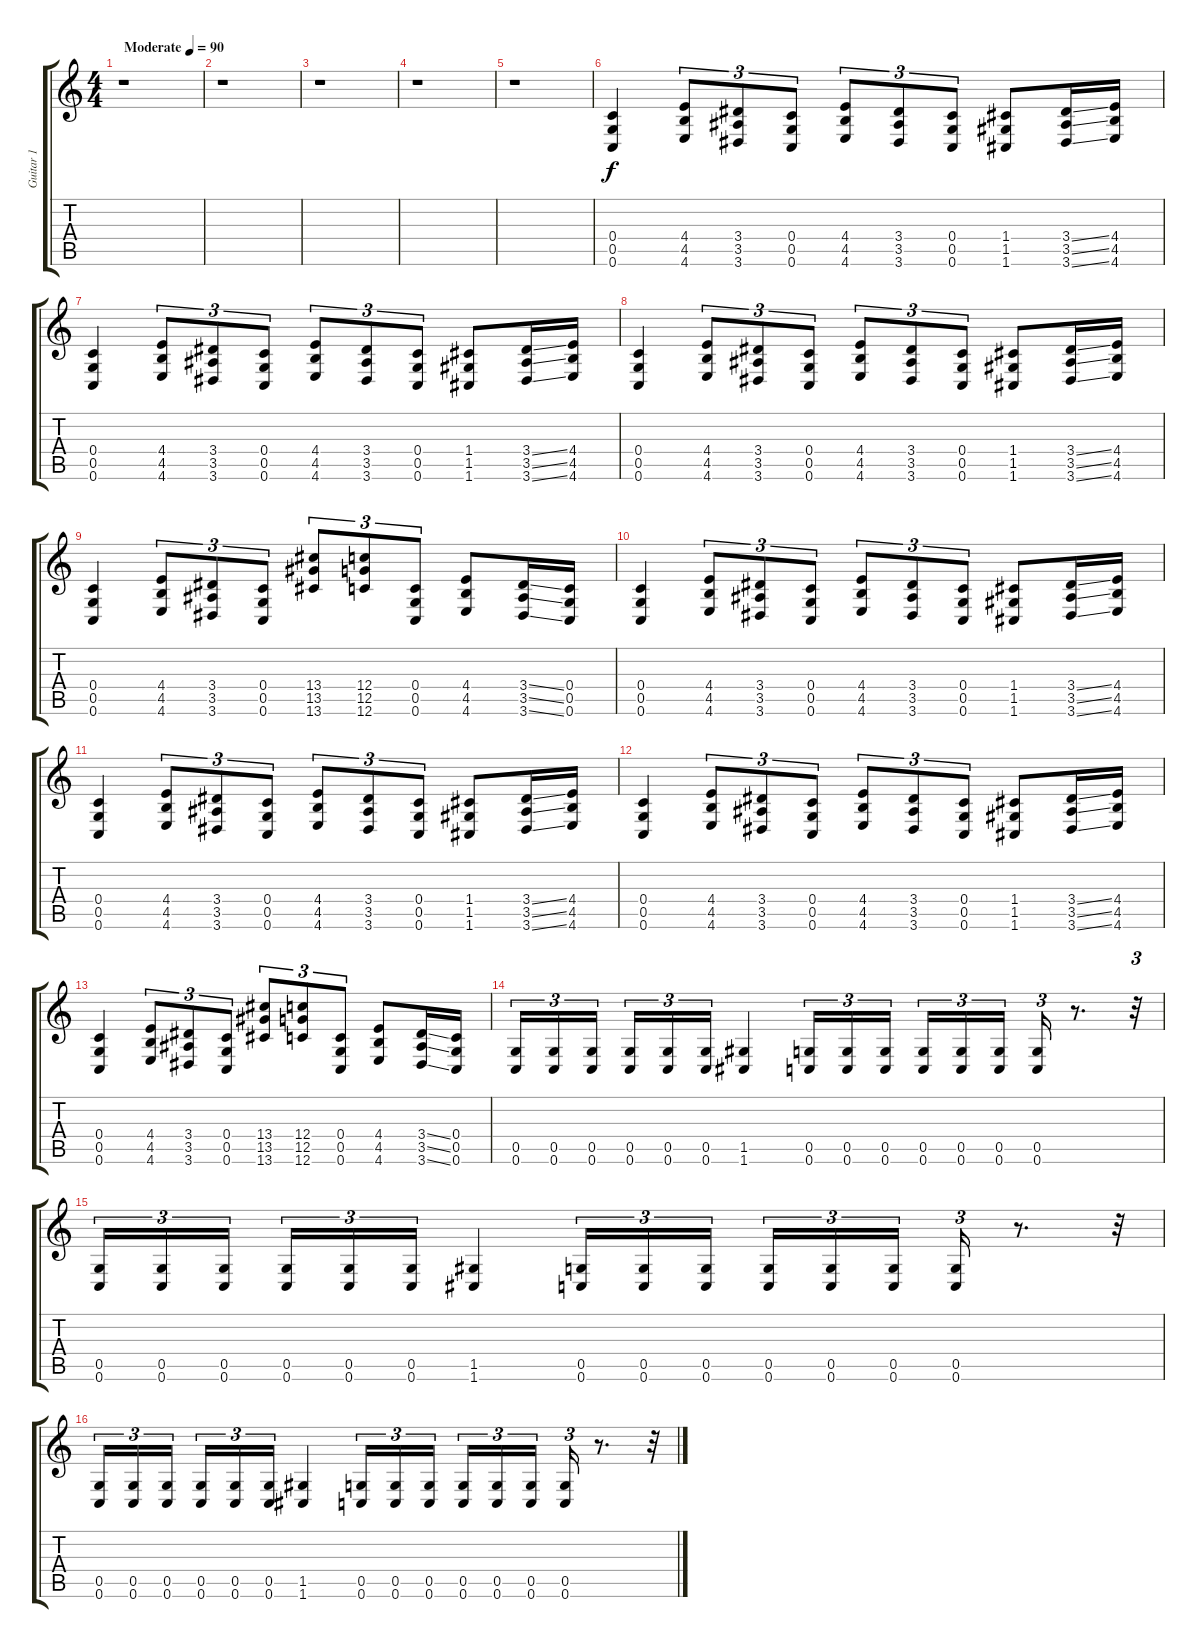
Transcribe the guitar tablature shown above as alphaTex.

\track ("Guitar 1" "Guitar 1") {instrument overdrivenguitar}
\staff {score tabs}
\tuning (D4 A3 F3 C3 G2 C2) {hide}
\ts (4 4)
\tempo (90 "Moderate")
\clef g2
\ks c
r.1{dy f instrument overdrivenguitar} |
r.1 |
r.1 |
r.1 |
r.1 |
(0.4 0.5 0.6).4 (4.4 4.5 4.6).8{tu (3 2)} (3.4 3.5 3.6).8{tu (3 2)} (0.4 0.5 0.6).8{tu (3 2)} (4.4 4.5 4.6).8{tu (3 2)} (3.4 3.5 3.6).8{tu (3 2)} (0.4 0.5 0.6).8{tu (3 2)} (1.4 1.5 1.6).8 (3.4{ss} 3.5{ss} 3.6{ss}).16 (4.4 4.5 4.6).16 |
(0.4 0.5 0.6).4 (4.4 4.5 4.6).8{tu (3 2)} (3.4 3.5 3.6).8{tu (3 2)} (0.4 0.5 0.6).8{tu (3 2)} (4.4 4.5 4.6).8{tu (3 2)} (3.4 3.5 3.6).8{tu (3 2)} (0.4 0.5 0.6).8{tu (3 2)} (1.4 1.5 1.6).8 (3.4{ss} 3.5{ss} 3.6{ss}).16 (4.4 4.5 4.6).16 |
(0.4 0.5 0.6).4 (4.4 4.5 4.6).8{tu (3 2)} (3.4 3.5 3.6).8{tu (3 2)} (0.4 0.5 0.6).8{tu (3 2)} (4.4 4.5 4.6).8{tu (3 2)} (3.4 3.5 3.6).8{tu (3 2)} (0.4 0.5 0.6).8{tu (3 2)} (1.4 1.5 1.6).8 (3.4{ss} 3.5{ss} 3.6{ss}).16 (4.4 4.5 4.6).16 |
(0.4 0.5 0.6).4 (4.4 4.5 4.6).8{tu (3 2)} (3.4 3.5 3.6).8{tu (3 2)} (0.4 0.5 0.6).8{tu (3 2)} (13.4 13.5 13.6).8{tu (3 2)} (12.4 12.5 12.6).8{tu (3 2)} (0.4 0.5 0.6).8{tu (3 2)} (4.4 4.5 4.6).8 (3.4{ss} 3.5{ss} 3.6{ss}).16 (0.4 0.5 0.6).16 |
(0.4 0.5 0.6).4 (4.4 4.5 4.6).8{tu (3 2)} (3.4 3.5 3.6).8{tu (3 2)} (0.4 0.5 0.6).8{tu (3 2)} (4.4 4.5 4.6).8{tu (3 2)} (3.4 3.5 3.6).8{tu (3 2)} (0.4 0.5 0.6).8{tu (3 2)} (1.4 1.5 1.6).8 (3.4{ss} 3.5{ss} 3.6{ss}).16 (4.4 4.5 4.6).16 |
(0.4 0.5 0.6).4 (4.4 4.5 4.6).8{tu (3 2)} (3.4 3.5 3.6).8{tu (3 2)} (0.4 0.5 0.6).8{tu (3 2)} (4.4 4.5 4.6).8{tu (3 2)} (3.4 3.5 3.6).8{tu (3 2)} (0.4 0.5 0.6).8{tu (3 2)} (1.4 1.5 1.6).8 (3.4{ss} 3.5{ss} 3.6{ss}).16 (4.4 4.5 4.6).16 |
(0.4 0.5 0.6).4 (4.4 4.5 4.6).8{tu (3 2)} (3.4 3.5 3.6).8{tu (3 2)} (0.4 0.5 0.6).8{tu (3 2)} (4.4 4.5 4.6).8{tu (3 2)} (3.4 3.5 3.6).8{tu (3 2)} (0.4 0.5 0.6).8{tu (3 2)} (1.4 1.5 1.6).8 (3.4{ss} 3.5{ss} 3.6{ss}).16 (4.4 4.5 4.6).16 |
(0.4 0.5 0.6).4 (4.4 4.5 4.6).8{tu (3 2)} (3.4 3.5 3.6).8{tu (3 2)} (0.4 0.5 0.6).8{tu (3 2)} (13.4 13.5 13.6).8{tu (3 2)} (12.4 12.5 12.6).8{tu (3 2)} (0.4 0.5 0.6).8{tu (3 2)} (4.4 4.5 4.6).8 (3.4{ss} 3.5{ss} 3.6{ss}).16 (0.4 0.5 0.6).16 |
(0.5 0.6).16{tu (3 2)} (0.5 0.6).16{tu (3 2)} (0.5 0.6).16{tu (3 2)} (0.5 0.6).16{tu (3 2)} (0.5 0.6).16{tu (3 2)} (0.5 0.6).16{tu (3 2)} (1.5 1.6).4 (0.5 0.6).16{tu (3 2)} (0.5 0.6).16{tu (3 2)} (0.5 0.6).16{tu (3 2)} (0.5 0.6).16{tu (3 2)} (0.5 0.6).16{tu (3 2)} (0.5 0.6).16{tu (3 2)} (0.5 0.6).16{tu (3 2)} r.8{d} r.32{tu (3 2)} |
(0.5 0.6).16{tu (3 2)} (0.5 0.6).16{tu (3 2)} (0.5 0.6).16{tu (3 2)} (0.5 0.6).16{tu (3 2)} (0.5 0.6).16{tu (3 2)} (0.5 0.6).16{tu (3 2)} (1.5 1.6).4 (0.5 0.6).16{tu (3 2)} (0.5 0.6).16{tu (3 2)} (0.5 0.6).16{tu (3 2)} (0.5 0.6).16{tu (3 2)} (0.5 0.6).16{tu (3 2)} (0.5 0.6).16{tu (3 2)} (0.5 0.6).16{tu (3 2)} r.8{d} r.32{tu (3 2)} |
(0.5 0.6).16{tu (3 2)} (0.5 0.6).16{tu (3 2)} (0.5 0.6).16{tu (3 2)} (0.5 0.6).16{tu (3 2)} (0.5 0.6).16{tu (3 2)} (0.5 0.6).16{tu (3 2)} (1.5 1.6).4 (0.5 0.6).16{tu (3 2)} (0.5 0.6).16{tu (3 2)} (0.5 0.6).16{tu (3 2)} (0.5 0.6).16{tu (3 2)} (0.5 0.6).16{tu (3 2)} (0.5 0.6).16{tu (3 2)} (0.5 0.6).16{tu (3 2)} r.8{d} r.32{tu (3 2)}
